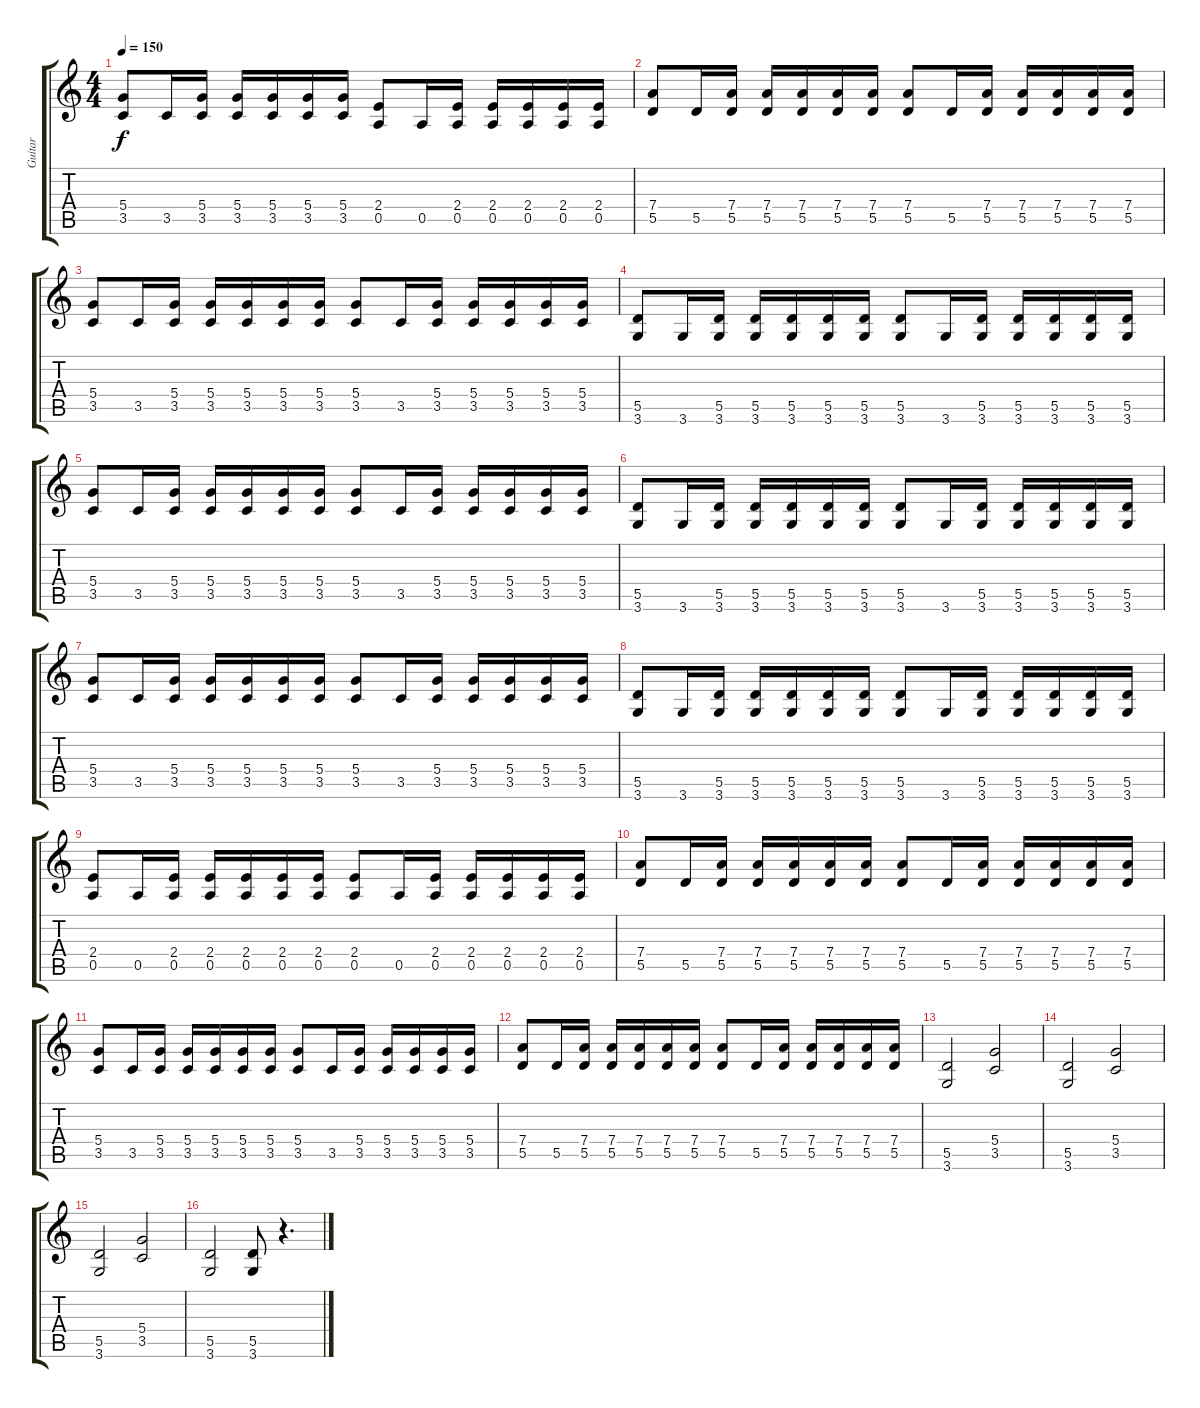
\track ("Guitar" "Guitar") {instrument overdrivenguitar}
\staff {score tabs}
\tuning (E4 B3 G3 D3 A2 E2) {hide}
\ts (4 4)
\tempo 150
\clef g2
\ks c
(5.4 3.5).8{dy f} 3.5.16 (5.4 3.5).16 (5.4 3.5).16 (5.4 3.5).16 (5.4 3.5).16 (5.4 3.5).16 (2.4 0.5).8 0.5.16 (2.4 0.5).16 (2.4 0.5).16 (2.4 0.5).16 (2.4 0.5).16 (2.4 0.5).16 |
(7.4 5.5).8 5.5.16 (7.4 5.5).16 (7.4 5.5).16 (7.4 5.5).16 (7.4 5.5).16 (7.4 5.5).16 (7.4 5.5).8 5.5.16 (7.4 5.5).16 (7.4 5.5).16 (7.4 5.5).16 (7.4 5.5).16 (7.4 5.5).16 |
(5.4 3.5).8 3.5.16 (5.4 3.5).16 (5.4 3.5).16 (5.4 3.5).16 (5.4 3.5).16 (5.4 3.5).16 (5.4 3.5).8 3.5.16 (5.4 3.5).16 (5.4 3.5).16 (5.4 3.5).16 (5.4 3.5).16 (5.4 3.5).16 |
(5.5 3.6).8 3.6.16 (5.5 3.6).16 (5.5 3.6).16 (5.5 3.6).16 (5.5 3.6).16 (5.5 3.6).16 (5.5 3.6).8 3.6.16 (5.5 3.6).16 (5.5 3.6).16 (5.5 3.6).16 (5.5 3.6).16 (5.5 3.6).16 |
(5.4 3.5).8 3.5.16 (5.4 3.5).16 (5.4 3.5).16 (5.4 3.5).16 (5.4 3.5).16 (5.4 3.5).16 (5.4 3.5).8 3.5.16 (5.4 3.5).16 (5.4 3.5).16 (5.4 3.5).16 (5.4 3.5).16 (5.4 3.5).16 |
(5.5 3.6).8 3.6.16 (5.5 3.6).16 (5.5 3.6).16 (5.5 3.6).16 (5.5 3.6).16 (5.5 3.6).16 (5.5 3.6).8 3.6.16 (5.5 3.6).16 (5.5 3.6).16 (5.5 3.6).16 (5.5 3.6).16 (5.5 3.6).16 |
(5.4 3.5).8 3.5.16 (5.4 3.5).16 (5.4 3.5).16 (5.4 3.5).16 (5.4 3.5).16 (5.4 3.5).16 (5.4 3.5).8 3.5.16 (5.4 3.5).16 (5.4 3.5).16 (5.4 3.5).16 (5.4 3.5).16 (5.4 3.5).16 |
(5.5 3.6).8 3.6.16 (5.5 3.6).16 (5.5 3.6).16 (5.5 3.6).16 (5.5 3.6).16 (5.5 3.6).16 (5.5 3.6).8 3.6.16 (5.5 3.6).16 (5.5 3.6).16 (5.5 3.6).16 (5.5 3.6).16 (5.5 3.6).16 |
(2.4 0.5).8 0.5.16 (2.4 0.5).16 (2.4 0.5).16 (2.4 0.5).16 (2.4 0.5).16 (2.4 0.5).16 (2.4 0.5).8 0.5.16 (2.4 0.5).16 (2.4 0.5).16 (2.4 0.5).16 (2.4 0.5).16 (2.4 0.5).16 |
(7.4 5.5).8 5.5.16 (7.4 5.5).16 (7.4 5.5).16 (7.4 5.5).16 (7.4 5.5).16 (7.4 5.5).16 (7.4 5.5).8 5.5.16 (7.4 5.5).16 (7.4 5.5).16 (7.4 5.5).16 (7.4 5.5).16 (7.4 5.5).16 |
(5.4 3.5).8 3.5.16 (5.4 3.5).16 (5.4 3.5).16 (5.4 3.5).16 (5.4 3.5).16 (5.4 3.5).16 (5.4 3.5).8 3.5.16 (5.4 3.5).16 (5.4 3.5).16 (5.4 3.5).16 (5.4 3.5).16 (5.4 3.5).16 |
(7.4 5.5).8 5.5.16 (7.4 5.5).16 (7.4 5.5).16 (7.4 5.5).16 (7.4 5.5).16 (7.4 5.5).16 (7.4 5.5).8 5.5.16 (7.4 5.5).16 (7.4 5.5).16 (7.4 5.5).16 (7.4 5.5).16 (7.4 5.5).16 |
(5.5 3.6).2 (5.4 3.5).2 |
(5.5 3.6).2 (5.4 3.5).2 |
(5.5 3.6).2 (5.4 3.5).2 |
(5.5 3.6).2 (5.5 3.6).8 r.4{d}
